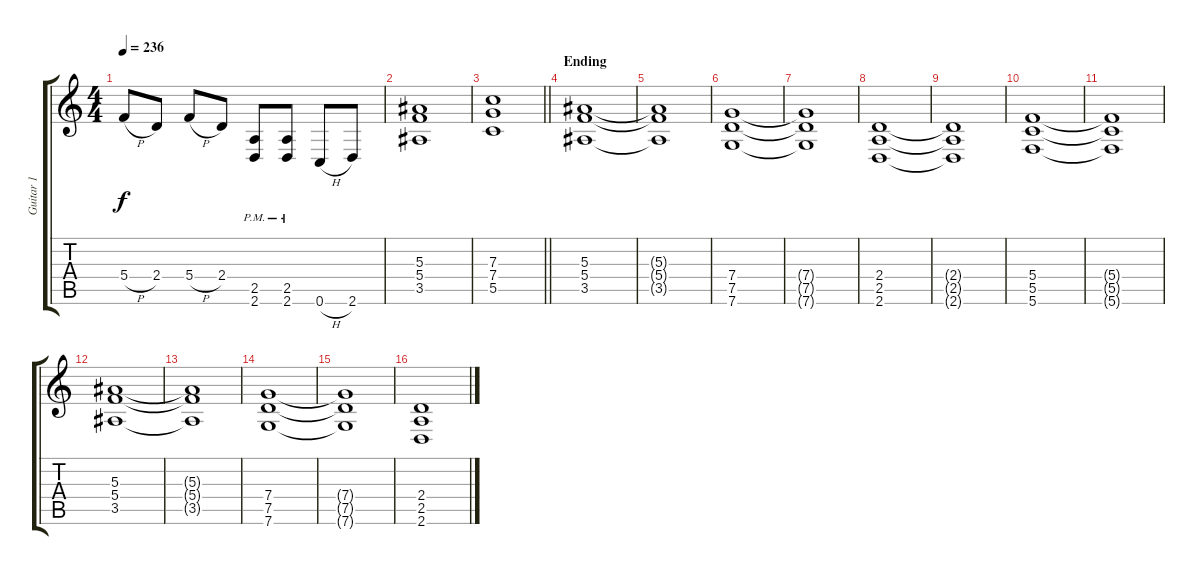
\track ("Guitar 1" "Guitar 1") {instrument distortionguitar}
\staff {score tabs}
\tuning (D4 A3 F3 C3 G2 C2) {hide}
\ts (4 4)
\tempo 236
\clef g2
\ks c
5.4{h}.8{dy f} 2.4.8 5.4{h}.8 2.4.8 (2.5{pm} 2.6{pm}).8 (2.5{pm} 2.6{pm}).8 0.6{h}.8 2.6.8 |
(5.3 5.4 3.5).1 |
\barLineRight lightlight
(7.3 7.4 5.5).1 |
\section ("" "Ending")
(5.3 5.4 3.5).1 |
(5.3{t} 5.4{t} 3.5{t}).1 |
(7.4 7.5 7.6).1 |
(7.4{t} 7.5{t} 7.6{t}).1 |
(2.4 2.5 2.6).1 |
(2.4{t} 2.5{t} 2.6{t}).1 |
(5.4 5.5 5.6).1 |
(5.4{t} 5.5{t} 5.6{t}).1 |
(5.3 5.4 3.5).1 |
(5.3{t} 5.4{t} 3.5{t}).1 |
(7.4 7.5 7.6).1 |
(7.4{t} 7.5{t} 7.6{t}).1 |
(2.4 2.5 2.6).1
